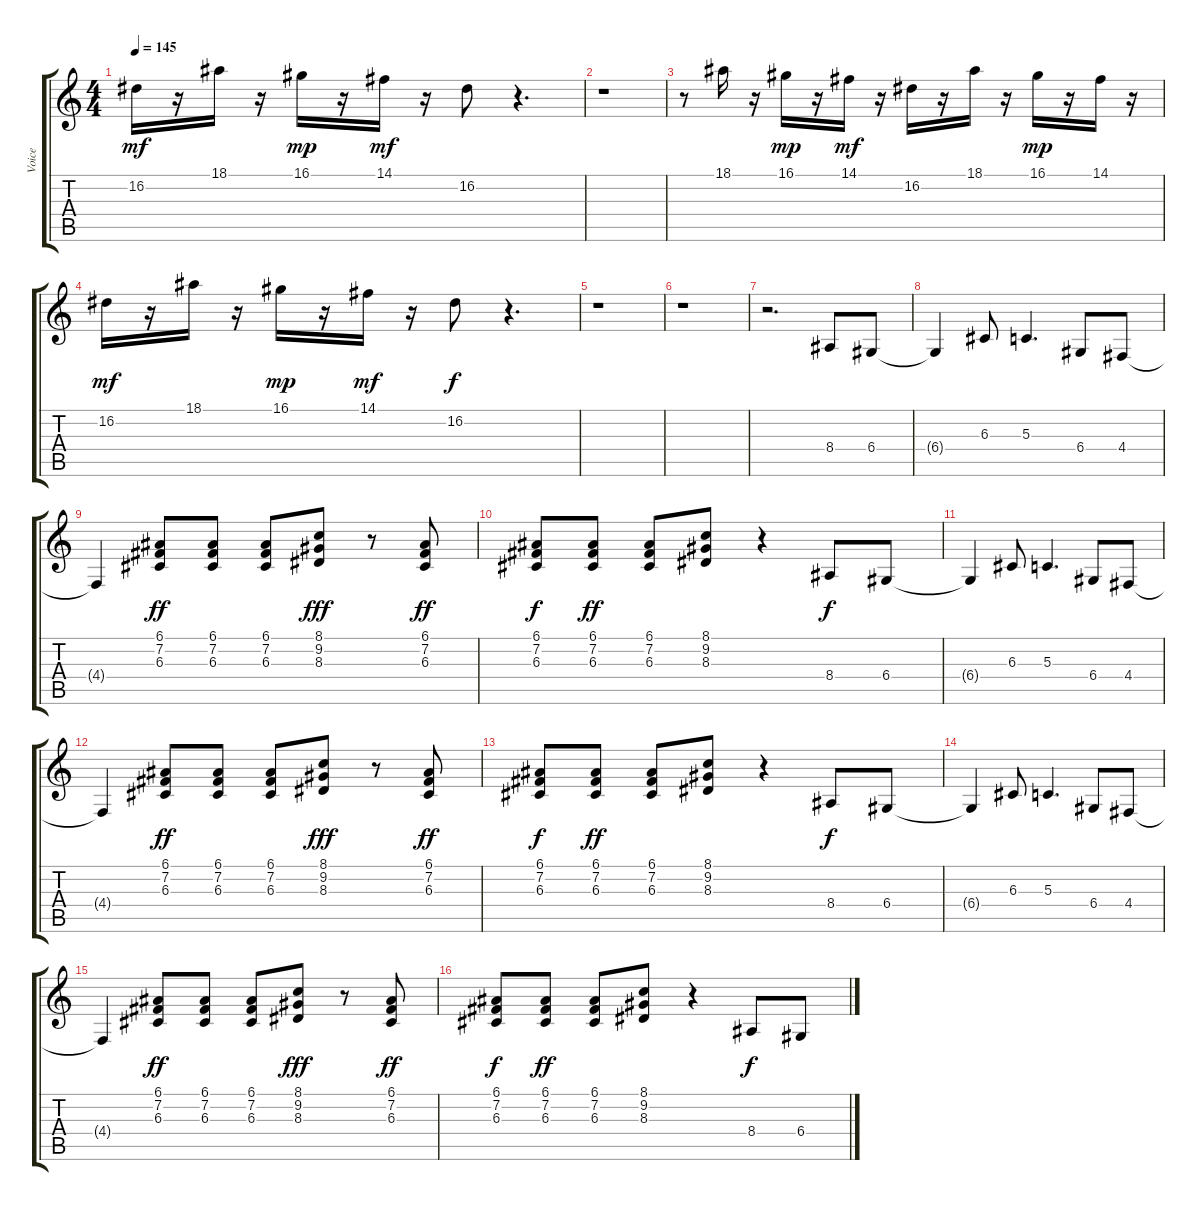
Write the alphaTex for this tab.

\track ("Voice" "Voice") {instrument acousticgrandpiano}
\staff {score tabs}
\tuning (E4 B3 G3 D3 A2 E2) {hide}
\ts (4 4)
\tempo 145
\clef g2
\ks c
16.2.16{dy mf} r.16 18.1.16 r.16 16.1.16{dy mp} r.16 14.1.16{dy mf} r.16 16.2.8 r.4{d} |
r.1 |
r.8 18.1.16 r.16 16.1.16{dy mp} r.16 14.1.16{dy mf} r.16 16.2.16 r.16 18.1.16 r.16 16.1.16{dy mp} r.16 14.1.16 r.16 |
16.2.16{dy mf} r.16 18.1.16 r.16 16.1.16{dy mp} r.16 14.1.16{dy mf} r.16 16.2.8{dy f} r.4{d} |
r.1 |
r.1 |
r.2{d} 8.4.8 6.4.8 |
6.4{t}.4 6.3.8 5.3.4{d} 6.4.8 4.4.8 |
4.4{t}.4 (6.1 7.2 6.3).8{dy ff} (6.1 7.2 6.3).8 (6.1 7.2 6.3).8 (8.1 9.2 8.3).8{dy fff} r.8 (6.1 7.2 6.3).8{dy ff} |
(6.1 7.2 6.3).8{dy f} (6.1 7.2 6.3).8{dy ff} (6.1 7.2 6.3).8 (8.1 9.2 8.3).8 r.4 8.4.8{dy f} 6.4.8 |
6.4{t}.4 6.3.8 5.3.4{d} 6.4.8 4.4.8 |
4.4{t}.4 (6.1 7.2 6.3).8{dy ff} (6.1 7.2 6.3).8 (6.1 7.2 6.3).8 (8.1 9.2 8.3).8{dy fff} r.8 (6.1 7.2 6.3).8{dy ff} |
(6.1 7.2 6.3).8{dy f} (6.1 7.2 6.3).8{dy ff} (6.1 7.2 6.3).8 (8.1 9.2 8.3).8 r.4 8.4.8{dy f} 6.4.8 |
6.4{t}.4 6.3.8 5.3.4{d} 6.4.8 4.4.8 |
4.4{t}.4 (6.1 7.2 6.3).8{dy ff} (6.1 7.2 6.3).8 (6.1 7.2 6.3).8 (8.1 9.2 8.3).8{dy fff} r.8 (6.1 7.2 6.3).8{dy ff} |
(6.1 7.2 6.3).8{dy f} (6.1 7.2 6.3).8{dy ff} (6.1 7.2 6.3).8 (8.1 9.2 8.3).8 r.4 8.4.8{dy f} 6.4.8
